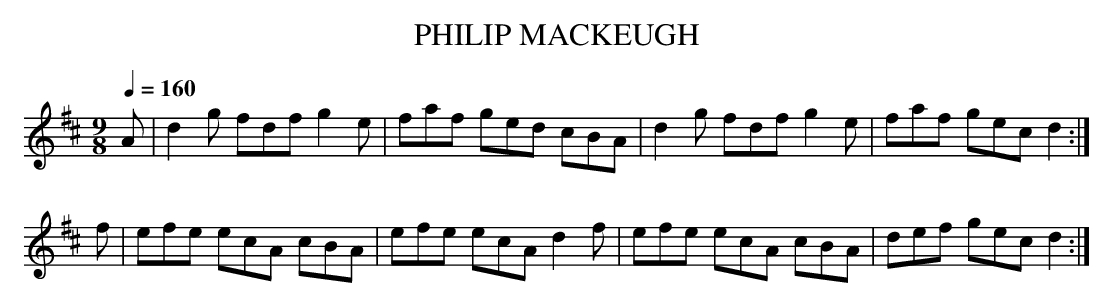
X:1
T:PHILIP MACKEUGH
for the title - "Philip McHugh", "Philip McKeogh", "Pilib
a Ceoil", etc etc
Q:1/4=160
L:1/8
M:9/8
K:D
A|d2g fdf g2e|faf ged cBA|d2g fdf g2e|faf gec d2 :|
f|efe ecA cBA|efe ecA d2f|efe ecA cBA|def gec d2 :|
